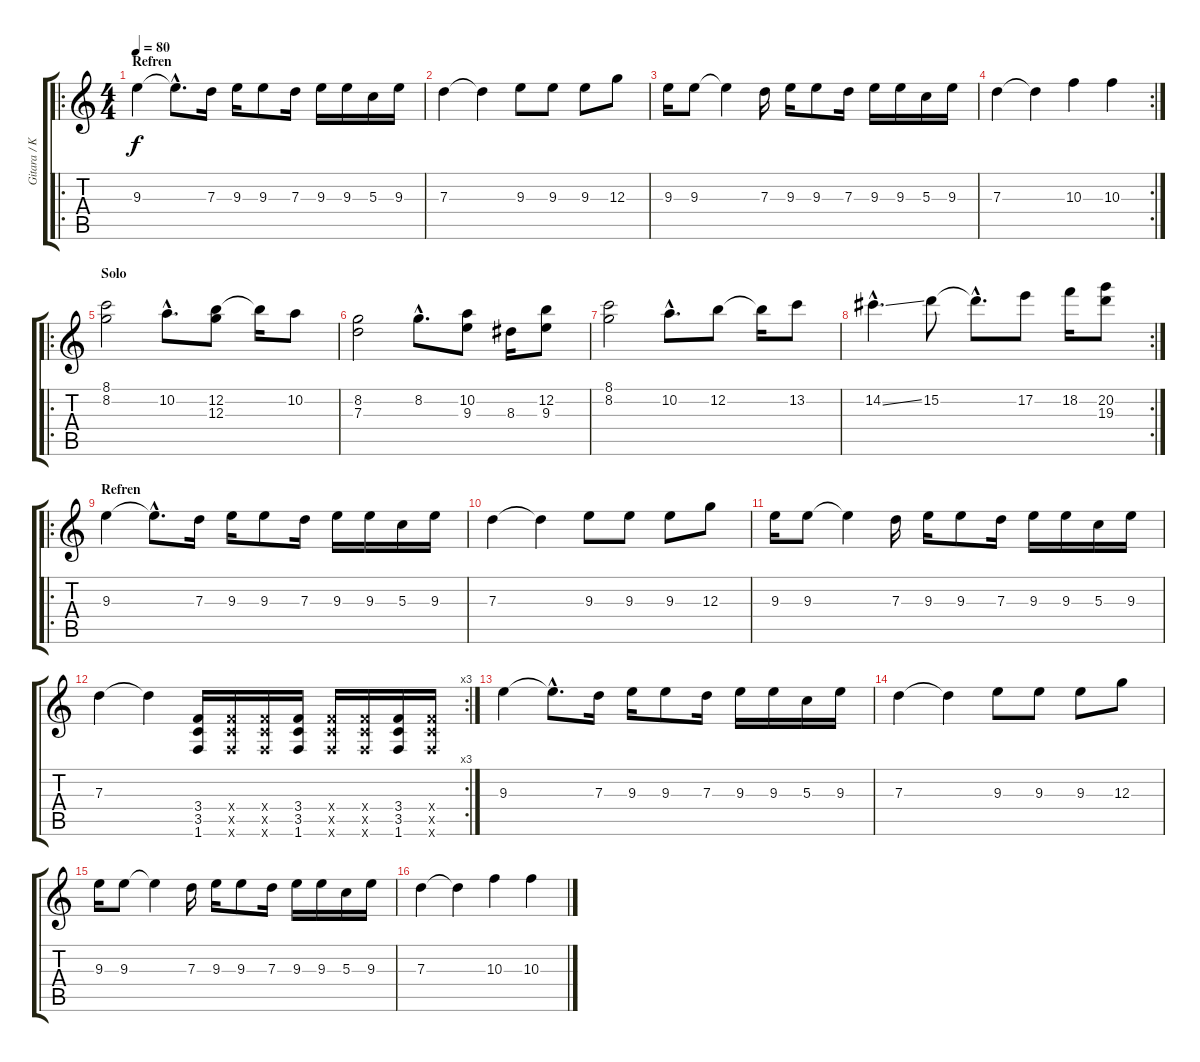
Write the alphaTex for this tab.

\track ("Gitara / Keyboard" "Gitara / K") {instrument distortionguitar}
\staff {score tabs}
\tuning (E4 B3 G3 D3 A2 E2) {hide}
\ro
\ts (4 4)
\section ("" "Refren")
\tempo 80
\clef g2
\ks c
9.3.4{dy f} 9.3{hac t}.8{d} 7.3.16 9.3.16 9.3.8 7.3.16 9.3.16 9.3.16 5.3.16 9.3.16 |
7.3.4 7.3{t}.4 9.3.8 9.3.8 9.3.8 12.3.8 |
9.3.16 9.3.8 9.3{t}.4 7.3.16 9.3.16 9.3.8 7.3.16 9.3.16 9.3.16 5.3.16 9.3.16 |
\rc 2
7.3.4 7.3{t}.4 10.3.4 10.3.4 |
\ro
\section ("" "Solo")
(8.1 8.2).2 10.2{hac}.8{d} (12.2 12.3).8 12.2{t}.16 10.2.8 |
(8.2 7.3).2 8.2{hac}.8{d} (10.2 9.3).8 8.3.16 (12.2 9.3).8 |
(8.1 8.2).2 10.2{hac}.8{d} 12.2.8 12.2{t}.16 13.2.8 |
\rc 2
14.2{ss hac}.4{d} 15.2.8 15.2{hac t}.8{d} 17.2.8 18.2.16 (20.2 19.3).8 |
\ro
\section ("" "Refren")
9.3.4 9.3{hac t}.8{d} 7.3.16 9.3.16 9.3.8 7.3.16 9.3.16 9.3.16 5.3.16 9.3.16 |
7.3.4 7.3{t}.4 9.3.8 9.3.8 9.3.8 12.3.8 |
9.3.16 9.3.8 9.3{t}.4 7.3.16 9.3.16 9.3.8 7.3.16 9.3.16 9.3.16 5.3.16 9.3.16 |
\rc 3
7.3.4 7.3{t}.4 (3.4 3.5 1.6).16 (3.4{x} 3.5{x} 1.6{x}).16 (3.4{x} 3.5{x} 1.6{x}).16 (3.4 3.5 1.6).16 (3.4{x} 3.5{x} 1.6{x}).16 (3.4{x} 3.5{x} 1.6{x}).16 (3.4 3.5 1.6).16 (3.4{x} 3.5{x} 1.6{x}).16 |
9.3.4 9.3{hac t}.8{d} 7.3.16 9.3.16 9.3.8 7.3.16 9.3.16 9.3.16 5.3.16 9.3.16 |
7.3.4 7.3{t}.4 9.3.8 9.3.8 9.3.8 12.3.8 |
9.3.16 9.3.8 9.3{t}.4 7.3.16 9.3.16 9.3.8 7.3.16 9.3.16 9.3.16 5.3.16 9.3.16 |
7.3.4 7.3{t}.4 10.3.4 10.3.4
